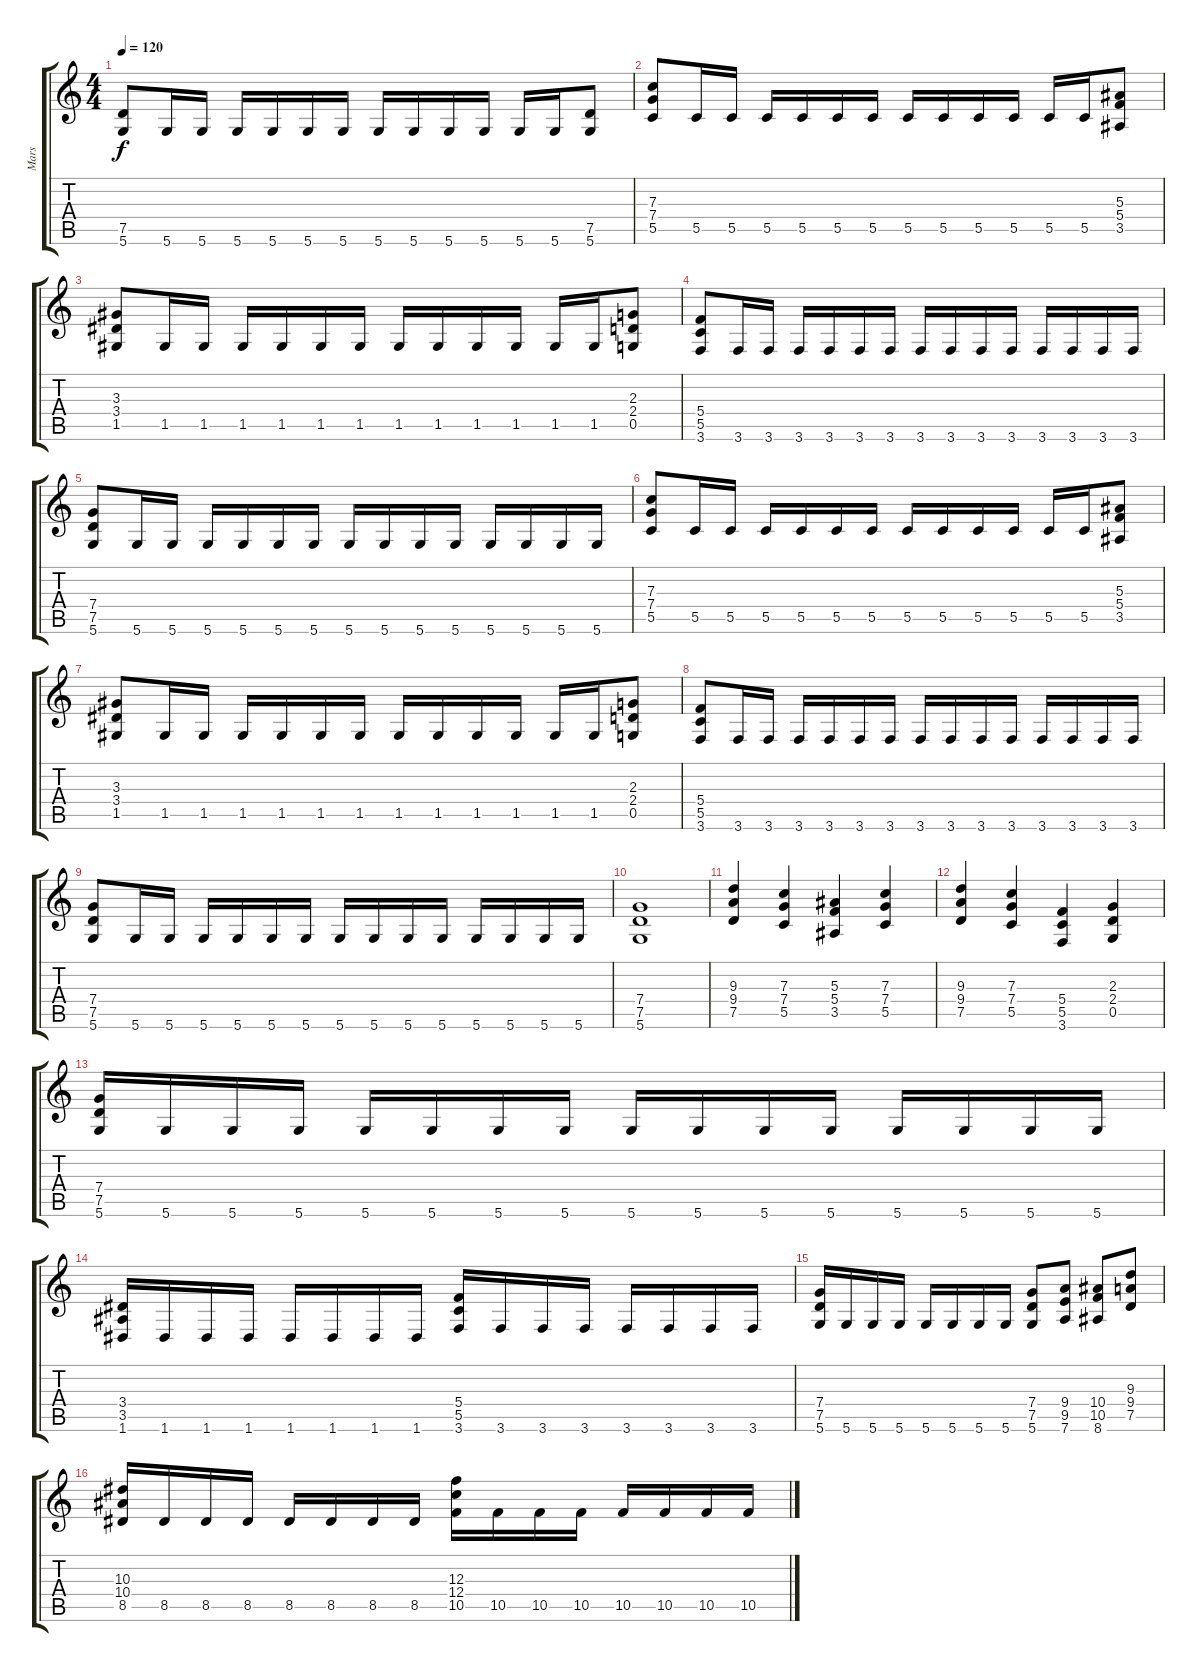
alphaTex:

\track ("Mars" "Mars") {instrument distortionguitar}
\staff {score tabs}
\tuning (D4 A3 F3 C3 G2 D2) {hide}
\ts (4 4)
\tempo 120
\clef g2
\ks c
(7.5 5.6).8{dy f} 5.6.16 5.6.16 5.6.16 5.6.16 5.6.16 5.6.16 5.6.16 5.6.16 5.6.16 5.6.16 5.6.16 5.6.16 (7.5 5.6).8 |
(7.3 7.4 5.5).8 5.5.16 5.5.16 5.5.16 5.5.16 5.5.16 5.5.16 5.5.16 5.5.16 5.5.16 5.5.16 5.5.16 5.5.16 (5.3 5.4 3.5).8 |
(3.3 3.4 1.5).8 1.5.16 1.5.16 1.5.16 1.5.16 1.5.16 1.5.16 1.5.16 1.5.16 1.5.16 1.5.16 1.5.16 1.5.16 (2.3 2.4 0.5).8 |
(5.4 5.5 3.6).8 3.6.16 3.6.16 3.6.16 3.6.16 3.6.16 3.6.16 3.6.16 3.6.16 3.6.16 3.6.16 3.6.16 3.6.16 3.6.16 3.6.16 |
(7.4 7.5 5.6).8 5.6.16 5.6.16 5.6.16 5.6.16 5.6.16 5.6.16 5.6.16 5.6.16 5.6.16 5.6.16 5.6.16 5.6.16 5.6.16 5.6.16 |
(7.3 7.4 5.5).8 5.5.16 5.5.16 5.5.16 5.5.16 5.5.16 5.5.16 5.5.16 5.5.16 5.5.16 5.5.16 5.5.16 5.5.16 (5.3 5.4 3.5).8 |
(3.3 3.4 1.5).8 1.5.16 1.5.16 1.5.16 1.5.16 1.5.16 1.5.16 1.5.16 1.5.16 1.5.16 1.5.16 1.5.16 1.5.16 (2.3 2.4 0.5).8 |
(5.4 5.5 3.6).8 3.6.16 3.6.16 3.6.16 3.6.16 3.6.16 3.6.16 3.6.16 3.6.16 3.6.16 3.6.16 3.6.16 3.6.16 3.6.16 3.6.16 |
(7.4 7.5 5.6).8 5.6.16 5.6.16 5.6.16 5.6.16 5.6.16 5.6.16 5.6.16 5.6.16 5.6.16 5.6.16 5.6.16 5.6.16 5.6.16 5.6.16 |
(7.4 7.5 5.6).1 |
(9.3 9.4 7.5).4 (7.3 7.4 5.5).4 (5.3 5.4 3.5).4 (7.3 7.4 5.5).4 |
(9.3 9.4 7.5).4 (7.3 7.4 5.5).4 (5.4 5.5 3.6).4 (2.3 2.4 0.5).4 |
(7.4 7.5 5.6).16 5.6.16 5.6.16 5.6.16 5.6.16 5.6.16 5.6.16 5.6.16 5.6.16 5.6.16 5.6.16 5.6.16 5.6.16 5.6.16 5.6.16 5.6.16 |
(3.4 3.5 1.6).16 1.6.16 1.6.16 1.6.16 1.6.16 1.6.16 1.6.16 1.6.16 (5.4 5.5 3.6).16 3.6.16 3.6.16 3.6.16 3.6.16 3.6.16 3.6.16 3.6.16 |
(7.4 7.5 5.6).16 5.6.16 5.6.16 5.6.16 5.6.16 5.6.16 5.6.16 5.6.16 (7.4 7.5 5.6).8 (9.4 9.5 7.6).8 (10.4 10.5 8.6).8 (9.3 9.4 7.5).8 |
(10.3 10.4 8.5).16 8.5.16 8.5.16 8.5.16 8.5.16 8.5.16 8.5.16 8.5.16 (12.3 12.4 10.5).16 10.5.16 10.5.16 10.5.16 10.5.16 10.5.16 10.5.16 10.5.16
